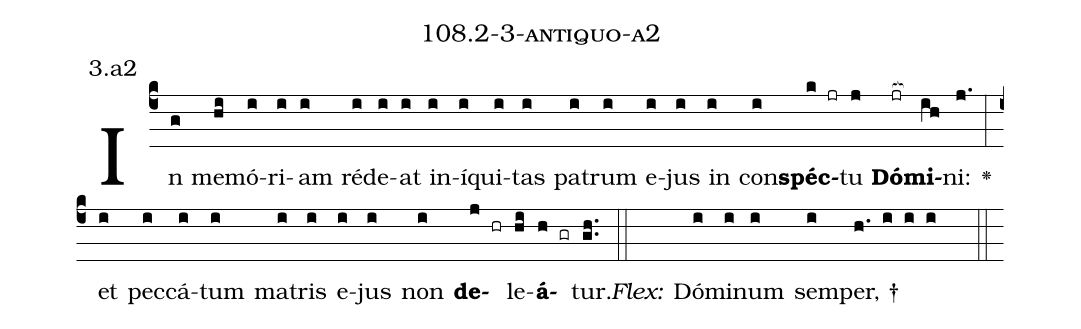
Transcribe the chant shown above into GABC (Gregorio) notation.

name: 108.2-3-antiquo-a2;
annotation: 3.a2;
%%
(c4)In(g) me(hi)mó(i)ri(i)am(i) réd(i)e(i)at(i) in(i)í(i)qui(i)tas(i) pa(i)trum(i) e(i)jus(i) in(i) con(i)<b>spéc</b>(k jr)tu(j) <b>Dó</b>(jr[ocb:1{])<b>mi</b>(ih[ocb:0}])ni:(j.) <v>\greheightstar</v>(:) et(i) pec(i)cá(i)tum(i) ma(i)tris(i) e(i)jus(i) non(i) <b>de</b>(j hr)le(hi)<b>á</b>(h gr)tur.(gh..) (::)
<i>Flex:</i>()  Dó(i)mi(i)num(i) sem(i)per, †(h. i i i  ::)

%E(i) u(i) o(j) u(hi) a(h) e.(gh..) (::)
